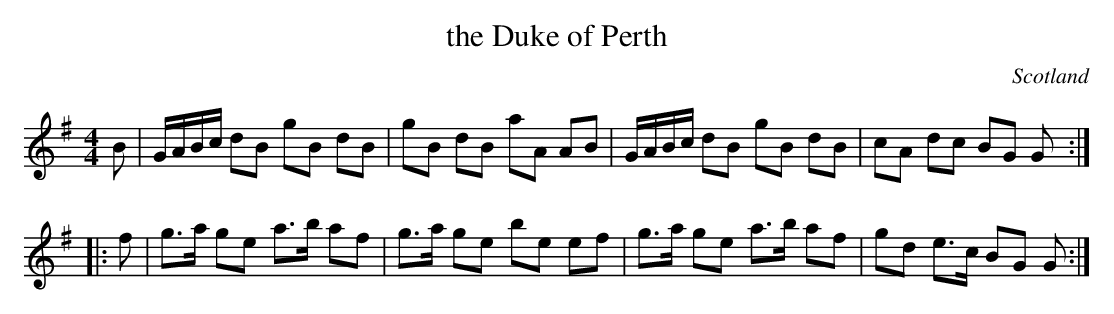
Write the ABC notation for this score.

X:1
T:the Duke of Perth
M:4/4
O:Scotland
K:G major
B|\
G/A/B/c/ dB gB dB|gB dB aA AB|\
G/A/B/c/ dB gB dB|cA dc BG G::
f|\
g>a ge a>b af|g>a ge be ef|\
g>a ge a>b af|gd e>c BG G:|
